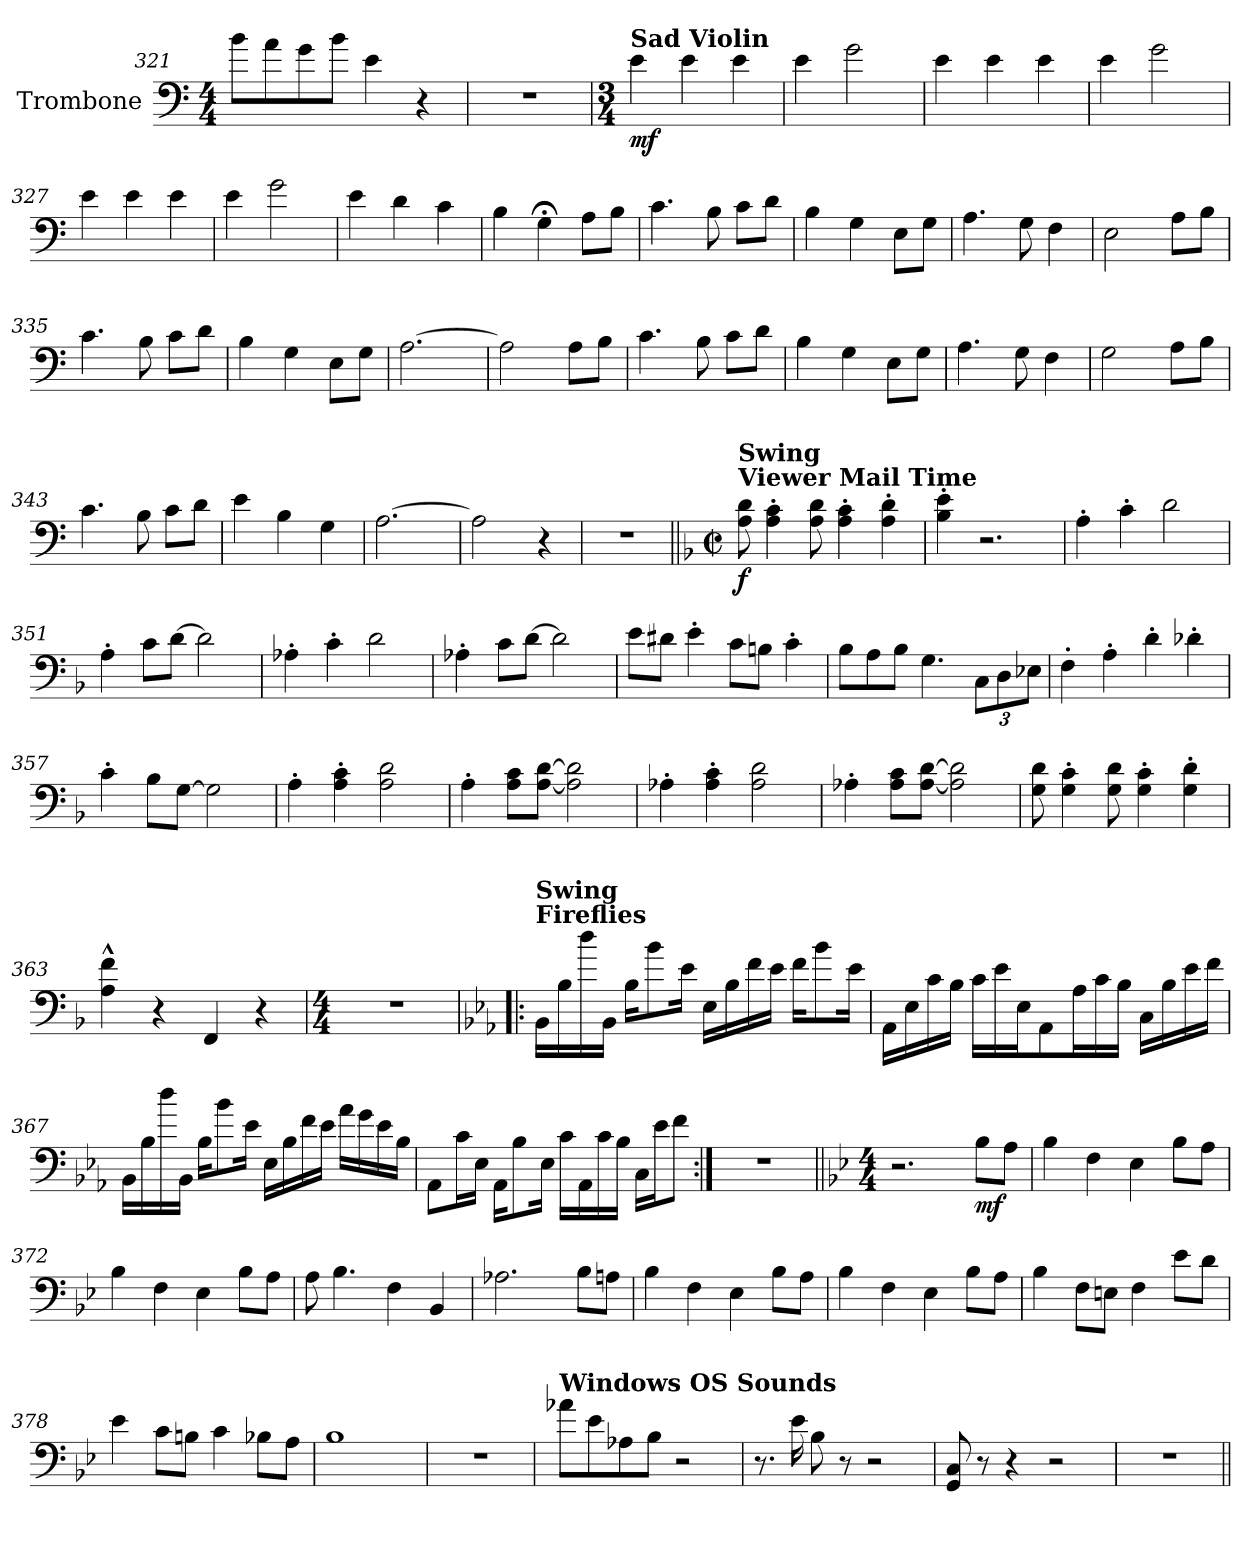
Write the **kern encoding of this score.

**kern	**dynam
*part1	*part1
*staff1	*staff1
*I"Trombone	*
*I'Tbn.	*
*clefF4	*
*k[]	*
*M4/4	*
=321	=321
8b\L	.
8a\	.
8g\	.
8b\J	.
4e\	.
4r	.
=322	=322
1r	.
!!LO:PB:g=z
=323	=323
*M3/4	*
*MM72	*
!LO:TX:a:B:t=Sad Violin	!
!	!LO:DY:b
4e\	mf
4e\	.
4e\	.
=324	=324
4e\	.
2g\	.
=325	=325
4e\	.
4e\	.
4e\	.
=326	=326
4e\	.
2g\	.
=327	=327
4e\	.
4e\	.
4e\	.
=328	=328
4e\	.
2g\	.
=329	=329
4e\	.
4d\	.
4c\	.
=330	=330
4B\	.
*MM36	*
4G;<\	.
*MM72	*
8A\L	.
8B\J	.
!!LO:LB:g=z
=331	=331
4.c\	.
8B\	.
8c\L	.
8d\J	.
=332	=332
4B\	.
4G\	.
8E\L	.
8G\J	.
=333	=333
4.A\	.
8G\	.
4F\	.
=334	=334
2E\	.
8A\L	.
8B\J	.
=335	=335
4.c\	.
8B\	.
8c\L	.
8d\J	.
=336	=336
4B\	.
4G\	.
8E\L	.
8G\J	.
=337	=337
[2.A\	.
=338	=338
2A\]	.
8A\L	.
8B\J	.
!!LO:LB:g=z
=339	=339
4.c\	.
8B\	.
8c\L	.
8d\J	.
=340	=340
4B\	.
4G\	.
8E\L	.
8G\J	.
=341	=341
4.A\	.
8G\	.
4F\	.
=342	=342
2G\	.
8A\L	.
8B\J	.
=343	=343
4.c\	.
8B\	.
8c\L	.
8d\J	.
=344	=344
4e\	.
4B\	.
4G\	.
=345	=345
[2.A\	.
=346	=346
2A\]	.
4r	.
=347	=347
2.r	.
!!LO:LB:g=z
=348||	=348||
*k[b-]	*
*M2/2	*
*met(c|)	*
*MM206	*
!LO:TX:a:B:t=Viewer Mail Time	!
!LO:TX:a:B:t=Swing	!
!	!LO:DY:b
8A\ 8d\	f
4A\' 4c\'	.
8A\ 8d\	.
4A\' 4c\'	.
4A\' 4d\'	.
=349	=349
4B-\' 4e\'	.
2.r	.
=350	=350
4A'\	.
4c'\	.
2d\	.
=351	=351
4A'\	.
8c\L	.
[8d\J	.
2d\]	.
!!LO:LB:g=z
=352	=352
4A-X'\	.
4c'\	.
2d\	.
=353	=353
4A-X'\	.
8c\L	.
[8d\J	.
2d\]	.
=354	=354
8e\L	.
8d#X\J	.
4e'\	.
8c\L	.
8Bn\J	.
4c'\	.
=355	=355
8B-\L	.
8A\	.
8B-\J	.
4.G\	.
*Xbrackettup	*
12C\L	.
12D\	.
12E-X\J	.
!!LO:LB:g=z
=356	=356
4F'\	.
4A'\	.
4d'\	.
4d-X'\	.
=357	=357
4c'\	.
8B-\L	.
[8G\J	.
2G\]	.
=358	=358
4A'\	.
4A\' 4c\'	.
2A\ 2d\	.
=359	=359
4A'\	.
8A\ 8c\L	.
[8A\ [8d\J	.
2A\] 2d\]	.
!!LO:LB:g=z
=360	=360
4A-X'\	.
4A-\' 4c\'	.
2A-\ 2d\	.
=361	=361
4A-X'\	.
8A-\ 8c\L	.
[8A-\ [8d\J	.
2A-\] 2d\]	.
=362	=362
8G\ 8d\	.
4G\' 4c\'	.
8G\ 8d\	.
4G\' 4c\'	.
4G\' 4d\'	.
=363	=363
4A\^^ 4f\^^	.
4r	.
4FF/	.
4r	.
=364	=364
*M4/4	*
1r	.
!!LO:LB:g=z
=365!|:	=365!|:
*k[b-e-a-]	*
*MM90	*
!LO:TX:a:B:t=Fireflies	!
!LO:TX:a:B:t=Swing	!
16BB-\LL	.
16B-\	.
16dd\	.
16BB-\JJ	.
16B-\KL	.
8b-\	.
16e-\Jk	.
16E-\LL	.
16B-\	.
16f\	.
16e-\JJ	.
16f\KL	.
8b-\	.
16e-\Jk	.
=366	=366
16AA-\LL	.
16E-\	.
16c\	.
16B-\JJ	.
16c\LL	.
16e-\	.
16E-\J	.
8AA-\	.
16A-\L	.
16c\	.
16B-\JJ	.
16C\LL	.
16B-\	.
16e-\	.
16f\JJ	.
!!LO:LB:g=z
=367	=367
16BB-\LL	.
16B-\	.
16dd\	.
16BB-\JJ	.
16B-\KL	.
8b-\	.
16e-\Jk	.
16E-\LL	.
16B-\	.
16f\	.
16e-\JJ	.
16a-\LL	.
16g\	.
16e-\	.
16B-\JJ	.
=368	=368
8AA-\L	.
16c\L	.
16E-\JJ	.
16AA-\KL	.
8B-\	.
16E-\Jk	.
16c\LL	.
16AA-\	.
16c\	.
16B-\JJ	.
16C\LL	.
16e-\J	.
8f\J	.
=369:|!	=369:|!
1r	.
!!LO:PB:g=z
=370||	=370||
*k[b-e-]	*
*M4/4	*
2.r	.
!	!LO:DY:b
8B-\L	mf
8A\J	.
=371	=371
4B-\	.
4F\	.
4E-\	.
8B-\L	.
8A\J	.
=372	=372
4B-\	.
4F\	.
4E-\	.
8B-\L	.
8A\J	.
=373	=373
8A\	.
4.B-\	.
4F\	.
4BB-/	.
=374	=374
2.A-X\	.
8B-\L	.
8An\J	.
!!LO:LB:g=z
=375	=375
4B-\	.
4F\	.
4E-\	.
8B-\L	.
8A\J	.
=376	=376
4B-\	.
4F\	.
4E-\	.
8B-\L	.
8A\J	.
=377	=377
4B-\	.
8F\L	.
8En\J	.
4F\	.
8e-\L	.
8d\J	.
=378	=378
4e-\	.
8c\L	.
8Bn\J	.
4c\	.
8B-X\L	.
8A\J	.
=379	=379
1B-	.
=380	=380
1r	.
!!LO:LB:g=z
=381	=381
*MM90	*
!LO:TX:a:B:t=Windows OS Sounds	!
8a-X\L	.
8e-\	.
8A-X\	.
8B-\J	.
2r	.
=382	=382
8.r	.
16e-\	.
8B-\	.
8r	.
2r	.
=383	=383
8GG/ 8C/	.
8r	.
4r	.
2r	.
=384	=384
1r	.
=||	=||
*-	*-
